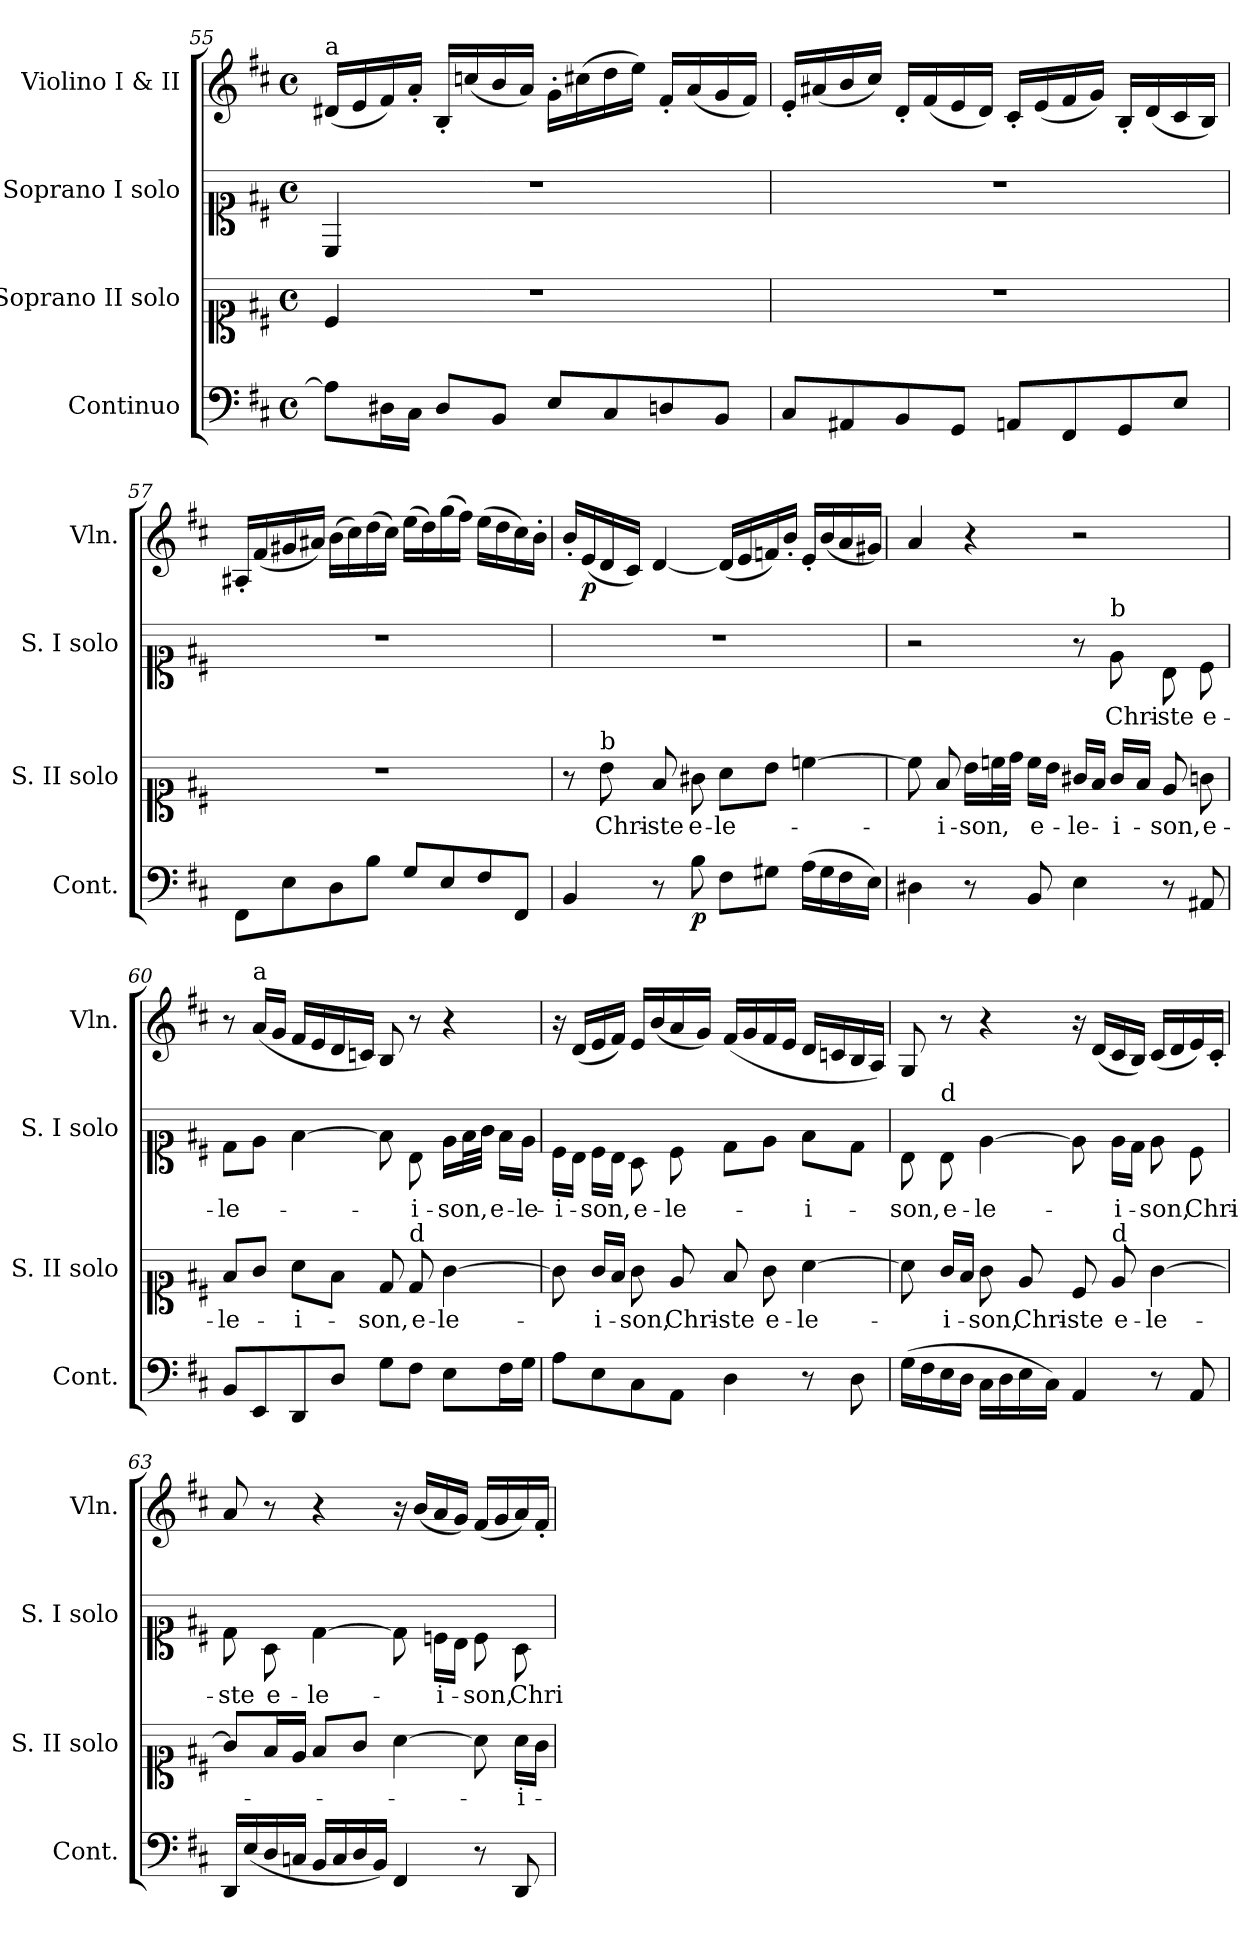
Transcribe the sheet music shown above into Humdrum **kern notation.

**kern	**dynam	**kern	**text	**kern	**text	**kern	**dynam
*part4	*part4	*part3	*part3	*part2	*part2	*part1	*part1
*staff4	*staff4	*staff3	*staff3	*staff2	*staff2	*staff1	*staff1
*I"Continuo	*	*I"Soprano II solo	*	*I"Soprano I solo	*	*I"Violino I &amp; II	*
*I'Cont.	*	*I'S. II solo	*	*I'S. I solo	*	*I'Vln.	*
*clefF4	*	*clefC1	*	*clefC1	*	*clefG2	*
*	*	*	*	*ITrd-7c-12	*	*	*
*k[f#c#]	*	*k[f#c#]	*	*k[f#c#]	*	*k[f#c#]	*
*M4/4	*	*M4/4	*	*M4/4	*	*M4/4	*
*met(c)	*	*met(c)	*	*met(c)	*	*met(c)	*
=55	=55	=55	=55	=55	=55	=55	=55
*	*	*^	*	*^	*	*	*
!	!	!	!	!	!	!	!	!LO:TX:a:t=a	!
8A\L]	.	1r	4c#/	.	1r	4c#/	.	(16d#X/LL	.
.	.	.	.	.	.	.	.	16e/	.
16D#X\L	.	.	.	.	.	.	.	16f#/)	.
16C#\JJ	.	.	.	.	.	.	.	16a'/JJ	.
8D#/L	.	.	2.ryy	.	.	2.ryy	.	16B'/LL	.
.	.	.	.	.	.	.	.	(16ccn/	.
8BB/J	.	.	.	.	.	.	.	16b/	.
.	.	.	.	.	.	.	.	16a/JJ)	.
8E/L	.	.	.	.	.	.	.	16g'\LL	.
.	.	.	.	.	.	.	.	(16cc#X\	.
8C#/	.	.	.	.	.	.	.	16dd\	.
.	.	.	.	.	.	.	.	16ee\JJ)	.
8Dn/	.	.	.	.	.	.	.	16f#'/LL	.
.	.	.	.	.	.	.	.	(16a/	.
8BB/J	.	.	.	.	.	.	.	16g/	.
.	.	.	.	.	.	.	.	16f#/JJ)	.
*	*	*v	*v	*	*	*	*	*	*
*	*	*	*	*v	*v	*	*	*
=56	=56	=56	=56	=56	=56	=56	=56
8C#/L	.	1r	.	1r	.	16e'/LL	.
.	.	.	.	.	.	(16a#X/	.
8AA#X/	.	.	.	.	.	16b/	.
.	.	.	.	.	.	16cc#/JJ)	.
8BB/	.	.	.	.	.	16d'/LL	.
.	.	.	.	.	.	(16f#/	.
8GG/J	.	.	.	.	.	16e/	.
.	.	.	.	.	.	16d/JJ)	.
8AAn/L	.	.	.	.	.	16c#'/LL	.
.	.	.	.	.	.	(16e/	.
8FF#/	.	.	.	.	.	16f#/	.
.	.	.	.	.	.	16g/JJ)	.
8GG/	.	.	.	.	.	16B'/LL	.
.	.	.	.	.	.	(16d/	.
8E/J	.	.	.	.	.	16c#/	.
.	.	.	.	.	.	16B/JJ)	.
=57	=57	=57	=57	=57	=57	=57	=57
8FF#\L	.	1r	.	1r	.	16A#X'/LL	.
.	.	.	.	.	.	(16f#/	.
8E\	.	.	.	.	.	16g#X/	.
.	.	.	.	.	.	16a#X/JJ)	.
8D\	.	.	.	.	.	(16b\LL	.
.	.	.	.	.	.	16cc#\)	.
8B\J	.	.	.	.	.	(16dd\	.
.	.	.	.	.	.	16cc#\JJ)	.
8G/L	.	.	.	.	.	(16ee\LL	.
.	.	.	.	.	.	16dd\)	.
8E/	.	.	.	.	.	(16gg\	.
.	.	.	.	.	.	16ff#\JJ)	.
8F#/	.	.	.	.	.	(16ee\LL	.
.	.	.	.	.	.	16dd\	.
8FF#/J	.	.	.	.	.	16cc#\)	.
.	.	.	.	.	.	16b'\JJ	.
=58	=58	=58	=58	=58	=58	=58	=58
4BB/	.	8r	.	1r	.	16b'/LL	.
!	!	!	!	!	!	!	!LO:DY:b
.	.	.	.	.	.	(16e/	p
!	!	!LO:TX:a:t=b	!	!	!	!	!
.	.	8b\	Chri-	.	.	16d/	.
.	.	.	.	.	.	16c#/JJ)	.
8r	.	8f#/	-ste	.	.	[4d/	.
!	!LO:DY:b	!	!	!	!	!	!
8B\	p	8g#X\	e-	.	.	.	.
8F#\L	.	8a\L	-le-	.	.	(16d/LL]	.
.	.	.	.	.	.	16e/	.
8G#X\J	.	8b\J	.	.	.	16fn/)	.
.	.	.	.	.	.	16b'/JJ	.
(16A\LL	.	[4ccn\	.	.	.	16e'/LL	.
16G#\	.	.	.	.	.	(16b/	.
16F#\	.	.	.	.	.	16a/	.
16E\JJ)	.	.	.	.	.	16g#X/JJ)	.
=59	=59	=59	=59	=59	=59	=59	=59
4D#X\	.	8cc\]	.	2r	.	4a/	.
.	.	8f#/	-i-	.	.	.	.
8r	.	16b\LL	-son,	.	.	4r	.
.	.	32ccn\L	.	.	.	.	.
.	.	32dd\JJJ	.	.	.	.	.
8BB/	.	16cc\LL	e-	.	.	.	.
.	.	16b\JJ	.	.	.	.	.
4E\	.	16g#X/LL	-le-	8r	.	2r	.
.	.	16f#/JJ	.	.	.	.	.
!	!	!	!	!LO:TX:a:t=b	!	!	!
.	.	16g#/LL	-i-	8ee\	Chri-	.	.
.	.	16f#/JJ	.	.	.	.	.
8r	.	8e/	-son,	8b\	-ste	.	.
8AA#X/	.	8gn\	e-	8cc#\	e-	.	.
=60	=60	=60	=60	=60	=60	=60	=60
8BB/L	.	8f#/L	-le-	8dd\L	-le-	8r	.
!	!	!	!	!	!	!LO:TX:a:t=a	!
8EE/	.	8g/J	.	8ee\J	.	(16a/LL	.
.	.	.	.	.	.	16g/JJ	.
8DD/	.	8a\L	-i-	[4ff#\	.	16f#/LL	.
.	.	.	.	.	.	16e/	.
8D/J	.	8f#\J	.	.	.	16d/	.
.	.	.	.	.	.	16cn/JJ)	.
8G\L	.	8d/	-son,	8ff#\]	.	8B/	.
!	!	!LO:TX:a:t=d	!	!	!	!	!
8F#\J	.	8d/	e-	8b\	-i-	8r	.
8E\L	.	[4g\	-le-	16ee\LL	-son,	4r	.
.	.	.	.	32ff#\L	.	.	.
.	.	.	.	32gg\JJJ	.	.	.
16F#\L	.	.	.	16ff#\LL	e-	.	.
16G\JJ	.	.	.	16ee\JJ	-le-	.	.
=61	=61	=61	=61	=61	=61	=61	=61
8A\L	.	8g\]	.	16cc#\LL	-i-	16r	.
.	.	.	.	16b\JJ	.	(16d/LL	.
8E\	.	16g/LL	-i-	16cc#\LL	-son,	16e/	.
.	.	16f#/JJ	.	16b\JJ	.	16f#/JJ)	.
8C#\	.	8g\	-son,	8a\	e-	16e/LL	.
.	.	.	.	.	.	(16b/	.
8AA\J	.	8e/	Chri-	8cc#\	-le-	16a/	.
.	.	.	.	.	.	16g/JJ)	.
4D\	.	8f#/	-ste	8dd\L	.	(16f#/LL	.
.	.	.	.	.	.	16g/	.
.	.	8g\	e-	8ee\J	.	16f#/	.
.	.	.	.	.	.	16e/JJ	.
8r	.	[4a\	-le-	8ff#\L	-i-	16d/LL	.
.	.	.	.	.	.	16cn/	.
8D\	.	.	.	8dd\J	.	16B/	.
.	.	.	.	.	.	16A/JJ)	.
=62	=62	=62	=62	=62	=62	=62	=62
(16G\LL	.	8a\]	.	8b\	-son,	8G/	.
16F#\	.	.	.	.	.	.	.
!	!	!	!	!LO:TX:a:t=d	!	!	!
16E\	.	16g/LL	-i-	8b\	e-	8r	.
16D\JJ	.	16f#/JJ	.	.	.	.	.
16C#\LL	.	8g\	-son,	[4ee\	-le-	4r	.
16D\	.	.	.	.	.	.	.
16E\	.	8e/	Chri-	.	.	.	.
16C#\JJ)	.	.	.	.	.	.	.
4AA/	.	8c#/	-ste	8ee\]	.	16r	.
.	.	.	.	.	.	(16d/LL	.
!	!	!LO:TX:a:t=d	!	!	!	!	!
.	.	8e/	e-	16ee\LL	-i-	16c#/	.
.	.	.	.	16dd\JJ	.	16B/JJ)	.
8r	.	[4g\	-le-	8ee\	-son,	(16c#/LL	.
.	.	.	.	.	.	16d/	.
8AA/	.	.	.	8cc#\	Chri-	16e/)	.
.	.	.	.	.	.	16c#'/JJ	.
=63	=63	=63	=63	=63	=63	=63	=63
16DD/LL	.	8g/L]	.	8dd\	-ste	8a/	.
(16E/	.	.	.	.	.	.	.
16D/	.	16f#/L	.	8a\	e-	8r	.
16Cn/JJ	.	16e/JJ	.	.	.	.	.
16BB/LL	.	8f#/L	.	[4dd\	-le-	4r	.
16C/	.	.	.	.	.	.	.
16D/	.	8g/J	.	.	.	.	.
16BB/JJ)	.	.	.	.	.	.	.
4FF#/	.	[4a\	.	8dd\]	.	16r	.
.	.	.	.	.	.	(16b/LL	.
.	.	.	.	16ccn\LL	-i-	16a/	.
.	.	.	.	16b\JJ	.	16g/JJ)	.
8r	.	8a\]	.	8cc\	-son,	(16f#/LL	.
.	.	.	.	.	.	16g/	.
8DD/	.	16a\LL	-i-	8a\	Chri-	16a/)	.
.	.	16g\JJ	.	.	.	16f#'/JJ	.
=	=	=	=	=	=	=	=
*-	*-	*-	*-	*-	*-	*-	*-
